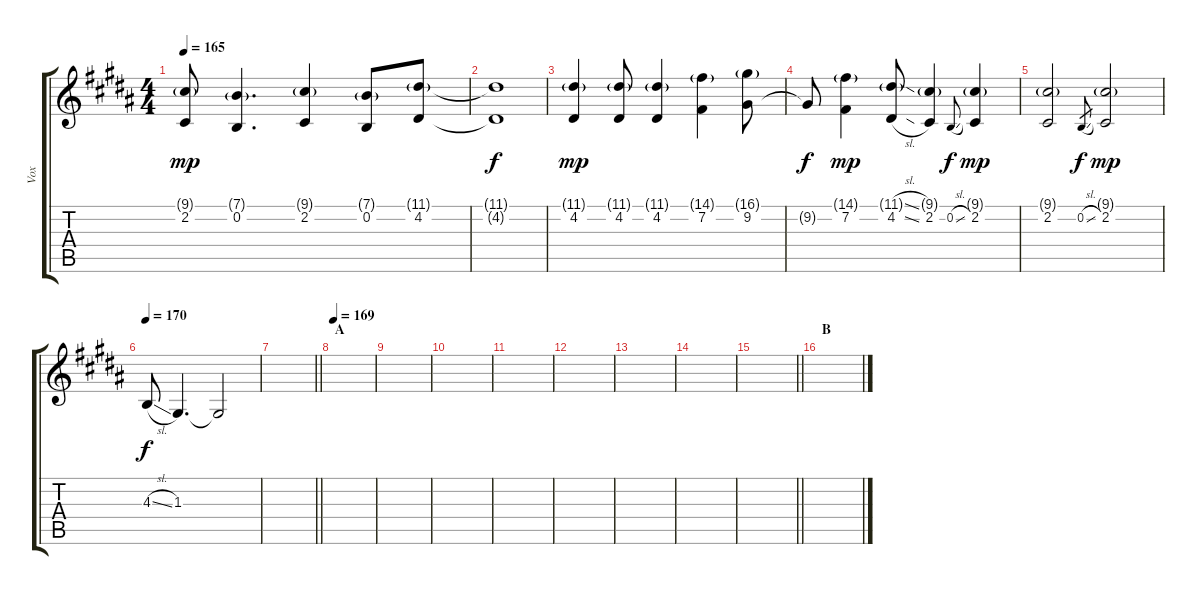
\track ("Vox" "Vox") {instrument lead2sawtooth}
\staff {score tabs}
\tuning (E4 B3 G3 D3 A2 E2) {hide}
\ts (4 4)
\tempo 165
\clef g2
\ks g#minor
(9.1{g} 2.2).8{dy mp} (7.1{g} 0.2).4{d} (9.1{g} 2.2).4 (7.1{g} 0.2).8 (11.1{g} 4.2).8 |
(11.1{t} 4.2{t}).1{dy f} |
(11.1{g} 4.2).4{dy mp} (11.1{g} 4.2).8 (11.1{g} 4.2).4 (14.1{g} 7.2).4 (16.1{g} 9.2).8 |
9.2{t}.8{dy f} (14.1{g} 7.2).4{dy mp} (11.1{sl g} 4.2{sl}).8 (9.1{g} 2.2).4 0.2{sl}.8{gr onbeat dy f} (9.1{g} 2.2).4{dy mp} |
(9.1{g} 2.2).2 0.2{sl}.8{gr dy f} (9.1{g} 2.2).2{dy mp} |
\tempo 170
4.3{sl}.8{dy f} 1.3.4{d} 1.3{t}.2 |
\barLineRight lightlight
|
\section ("" "A")
\tempo 169
|
|
|
|
|
|
|
\barLineRight lightlight
|
\section ("" "B")
